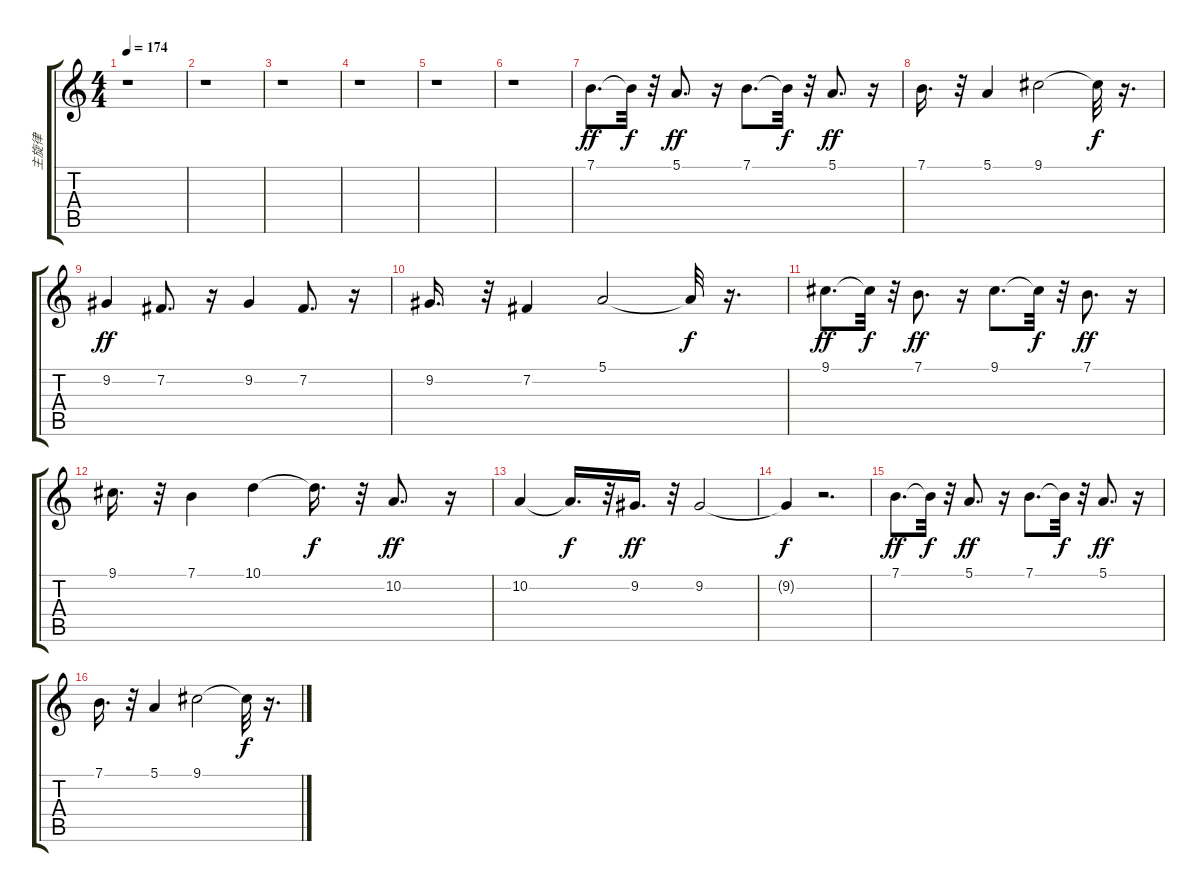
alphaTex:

\track ("主旋律" "主旋律") {instrument lead2sawtooth}
\staff {score tabs}
\tuning (E4 B3 G3 D3 A2 E2) {hide}
\ts (4 4)
\tempo 174
\clef g2
\ks c
r.1{dy f} |
r.1 |
r.1 |
r.1 |
r.1 |
r.1 |
7.1.8{d dy ff} 7.1{t}.32{dy f} r.32 5.1.8{d dy ff} r.16 7.1.8{d} 7.1{t}.32{dy f} r.32 5.1.8{d dy ff} r.16 |
7.1.16{d} r.32 5.1.4 9.1.2 9.1{t}.32{dy f} r.16{d} |
9.2.4{dy ff} 7.2.8{d} r.16 9.2.4 7.2.8{d} r.16 |
9.2.16{d} r.32 7.2.4 5.1.2 5.1{t}.32{dy f} r.16{d} |
9.1.8{d dy ff} 9.1{t}.32{dy f} r.32 7.1.8{d dy ff} r.16 9.1.8{d} 9.1{t}.32{dy f} r.32 7.1.8{d dy ff} r.16 |
9.1.16{d} r.32 7.1.4 10.1.4 10.1{t}.16{d dy f} r.32 10.2.8{d dy ff} r.16 |
10.2.4 10.2{t}.16{d dy f} r.32 9.2.16{d dy ff} r.32 9.2.2 |
9.2{t}.4{dy f} r.2{d} |
7.1.8{d dy ff} 7.1{t}.32{dy f} r.32 5.1.8{d dy ff} r.16 7.1.8{d} 7.1{t}.32{dy f} r.32 5.1.8{d dy ff} r.16 |
7.1.16{d} r.32 5.1.4 9.1.2 9.1{t}.32{dy f} r.16{d}
